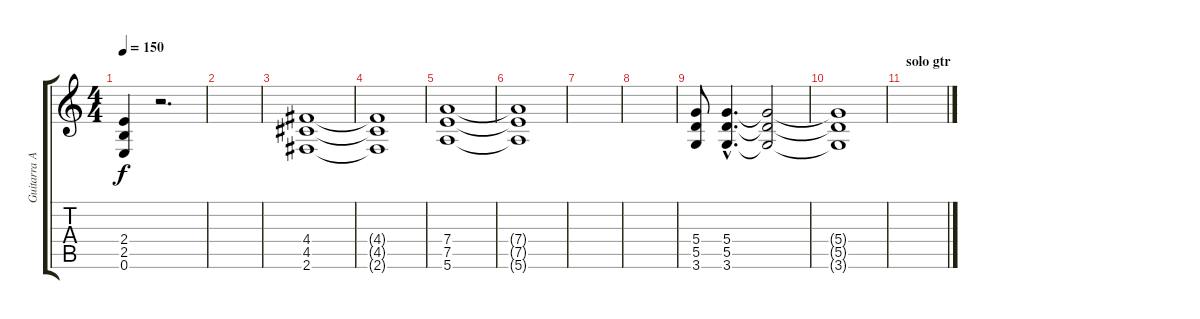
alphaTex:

\track ("Guitarra Ayuda" "Guitarra A") {instrument distortionguitar}
\staff {score tabs}
\tuning (E4 B3 G3 D3 A2 E2) {hide}
\ts (4 4)
\tempo 150
\clef g2
\ks c
(2.4 2.5 0.6).4{dy f} r.2{d} |
|
(4.4 4.5 2.6).1 |
(4.4{t} 4.5{t} 2.6{t}).1 |
(7.4 7.5 5.6).1 |
(7.4{t} 7.5{t} 5.6{t}).1 |
|
|
(5.4 5.5 3.6).8 (5.4{hac} 5.5{hac} 3.6{hac}).4{d} (5.4{t} 5.5{t} 3.6{t}).2 |
(5.4{t} 5.5{t} 3.6{t}).1 |
\section ("" "solo gtr")
